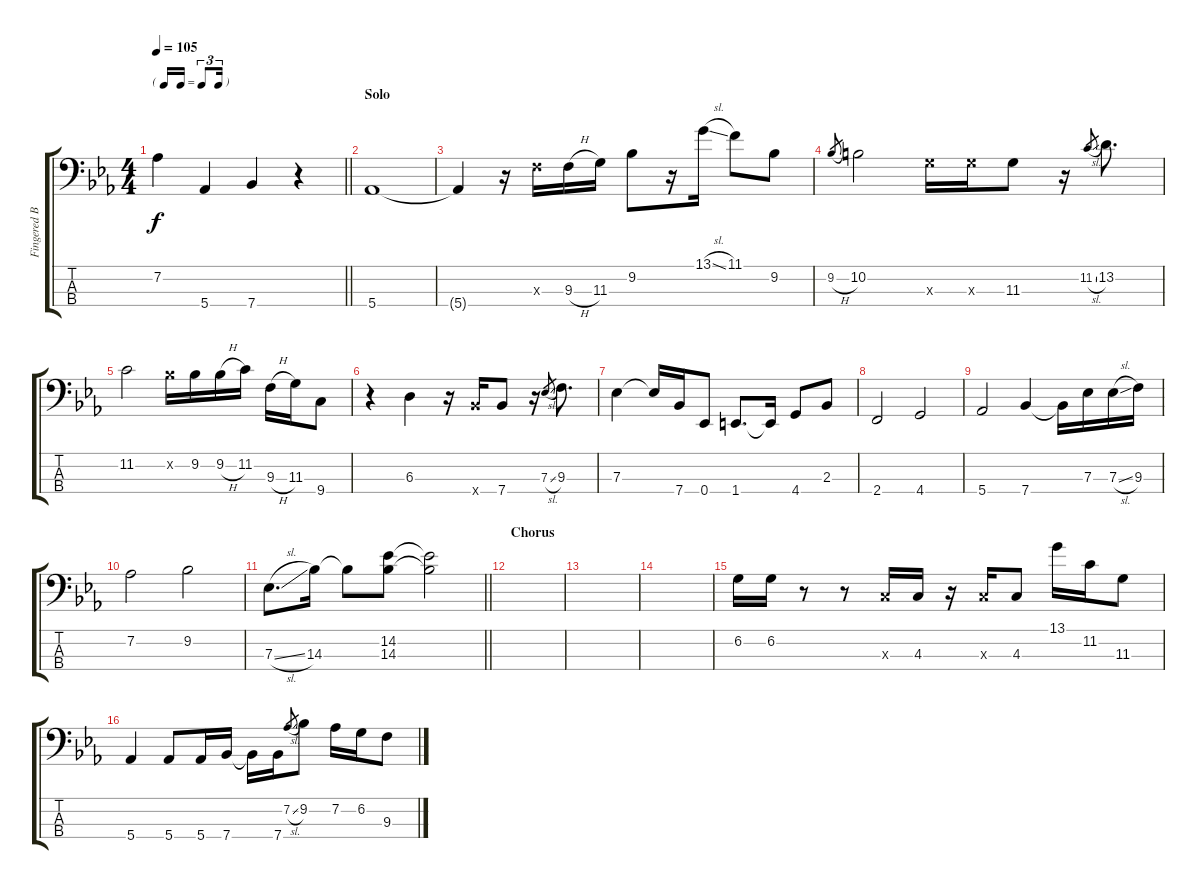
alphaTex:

\track ("Fingered Bass" "Fingered B") {instrument electricbassfinger}
\staff {score tabs}
\tuning (Gb2 Db2 Ab1 Eb1) {hide}
\ts (4 4)
\tf triplet16th
\tempo 105
\clef f4
\barLineRight lightlight
\ks eb
7.2.4{dy f} 5.4.4 7.4.4 r.4 |
\section ("" "Solo")
5.4.1 |
5.4{t}.4 r.16 9.3{x}.16 9.3{h}.16 11.3.16 9.2.8 r.16 13.1{sl}.16 11.1.8 9.2.8 |
9.2{h}.8{gr} 10.2.2 11.3{x}.16 11.3{x}.16 11.3.8 r.16 11.2{sl}.8{gr} 13.2.8{d} |
11.2.2 9.2{x}.16 9.2.16 9.2{h}.16 11.2.16 9.3{h}.16 11.3.16 9.4.8 |
r.4 6.3.4 r.16 7.4{x}.16 7.4.8 r.16 7.3{sl}.8{gr} 9.3.8{d} |
7.3.4 7.3{t}.16 7.4.16 0.4.8 1.4.8{d} 1.4{t}.16 4.4.8 2.3.8 |
2.4.2 4.4.2 |
5.4.2 7.4.4 7.4{t}.16 7.3.16 7.3{sl}.16 9.3.16 |
7.2.2 9.2.2 |
\barLineRight lightlight
7.3{sl}.8{d} 14.3.16 14.3{t}.8 (14.2 14.3).8 (14.2{t} 14.3{t}).2 |
\section ("" "Chorus")
|
|
|
6.2.16 6.2.16 r.8 r.8 4.3{x}.16 4.3.16 r.16 4.3{x}.16 4.3.8 13.1.16 11.2.16 11.3.8 |
5.4.4 5.4.8 5.4.16 7.4.16 7.4{t}.16 7.4.16 7.2{sl}.8{gr} 9.2.8 7.2.16 6.2.16 9.3.8
